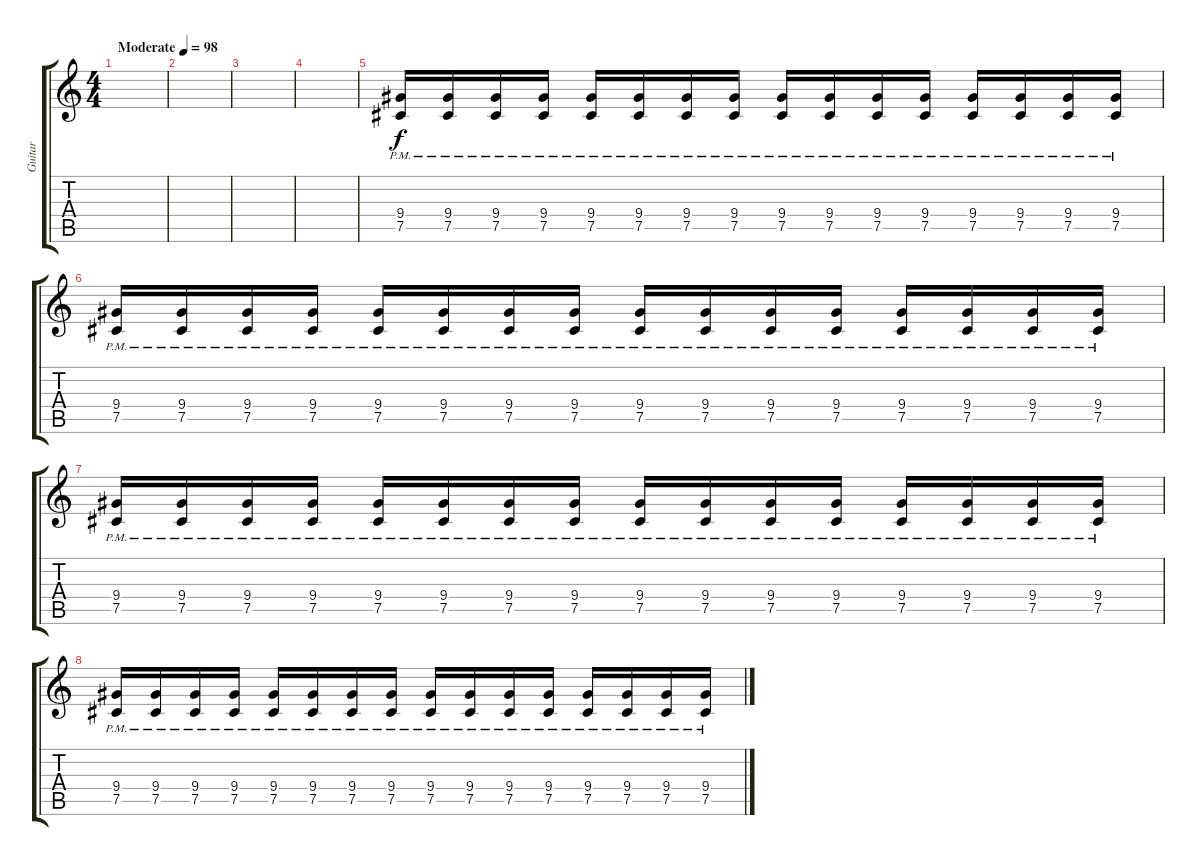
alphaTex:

\track ("Guitar" "Guitar") {instrument acousticguitarsteel}
\staff {score tabs}
\tuning (Db4 Ab3 E3 B2 Gb2 B1) {hide}
\ts (4 4)
\tempo (98 "Moderate")
\clef g2
\ks c
|
|
|
|
(9.4{pm} 7.5{pm}).16{instrument distortionguitar} (9.4{pm} 7.5{pm}).16 (9.4{pm} 7.5{pm}).16 (9.4{pm} 7.5{pm}).16 (9.4{pm} 7.5{pm}).16 (9.4{pm} 7.5{pm}).16 (9.4{pm} 7.5{pm}).16 (9.4{pm} 7.5{pm}).16 (9.4{pm} 7.5{pm}).16 (9.4{pm} 7.5{pm}).16 (9.4{pm} 7.5{pm}).16 (9.4{pm} 7.5{pm}).16 (9.4{pm} 7.5{pm}).16 (9.4{pm} 7.5{pm}).16 (9.4{pm} 7.5{pm}).16 (9.4{pm} 7.5{pm}).16 |
(9.4{pm} 7.5{pm}).16 (9.4{pm} 7.5{pm}).16 (9.4{pm} 7.5{pm}).16 (9.4{pm} 7.5{pm}).16 (9.4{pm} 7.5{pm}).16 (9.4{pm} 7.5{pm}).16 (9.4{pm} 7.5{pm}).16 (9.4{pm} 7.5{pm}).16 (9.4{pm} 7.5{pm}).16 (9.4{pm} 7.5{pm}).16 (9.4{pm} 7.5{pm}).16 (9.4{pm} 7.5{pm}).16 (9.4{pm} 7.5{pm}).16 (9.4{pm} 7.5{pm}).16 (9.4{pm} 7.5{pm}).16 (9.4{pm} 7.5{pm}).16 |
(9.4{pm} 7.5{pm}).16 (9.4{pm} 7.5{pm}).16 (9.4{pm} 7.5{pm}).16 (9.4{pm} 7.5{pm}).16 (9.4{pm} 7.5{pm}).16 (9.4{pm} 7.5{pm}).16 (9.4{pm} 7.5{pm}).16 (9.4{pm} 7.5{pm}).16 (9.4{pm} 7.5{pm}).16 (9.4{pm} 7.5{pm}).16 (9.4{pm} 7.5{pm}).16 (9.4{pm} 7.5{pm}).16 (9.4{pm} 7.5{pm}).16 (9.4{pm} 7.5{pm}).16 (9.4{pm} 7.5{pm}).16 (9.4{pm} 7.5{pm}).16 |
(9.4{pm} 7.5{pm}).16 (9.4{pm} 7.5{pm}).16 (9.4{pm} 7.5{pm}).16 (9.4{pm} 7.5{pm}).16 (9.4{pm} 7.5{pm}).16 (9.4{pm} 7.5{pm}).16 (9.4{pm} 7.5{pm}).16 (9.4{pm} 7.5{pm}).16 (9.4{pm} 7.5{pm}).16 (9.4{pm} 7.5{pm}).16 (9.4{pm} 7.5{pm}).16 (9.4{pm} 7.5{pm}).16 (9.4{pm} 7.5{pm}).16 (9.4{pm} 7.5{pm}).16 (9.4{pm} 7.5{pm}).16 (9.4{pm} 7.5{pm}).16
